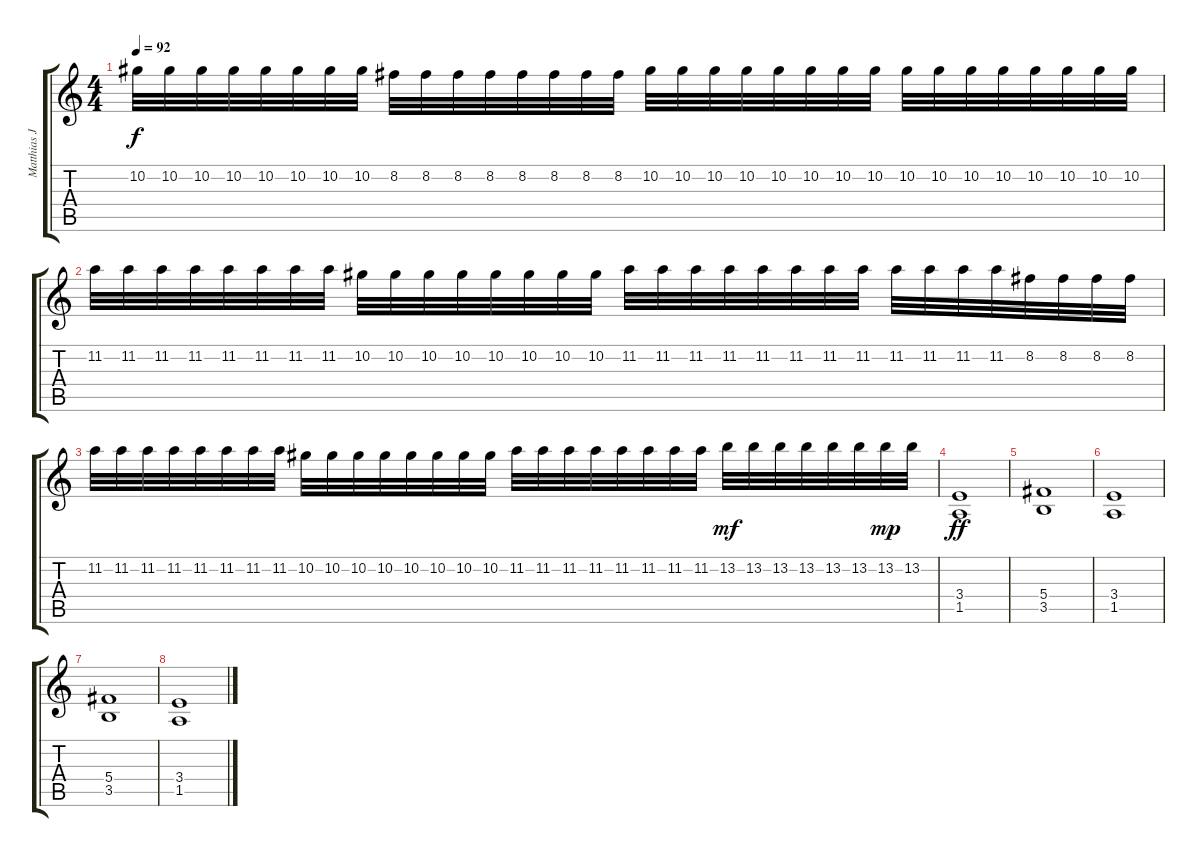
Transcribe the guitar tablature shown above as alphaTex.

\track ("Matthias Jabs" "Matthias J") {instrument electricguitarjazz}
\staff {score tabs}
\tuning (Eb4 Bb3 Gb3 Db3 Ab2 Eb2) {hide}
\ts (4 4)
\tempo 92
\clef g2
\ks c
10.2.32{dy f} 10.2.32 10.2.32 10.2.32 10.2.32 10.2.32 10.2.32 10.2.32 8.2.32 8.2.32 8.2.32 8.2.32 8.2.32 8.2.32 8.2.32 8.2.32 10.2.32 10.2.32 10.2.32 10.2.32 10.2.32 10.2.32 10.2.32 10.2.32 10.2.32 10.2.32 10.2.32 10.2.32 10.2.32 10.2.32 10.2.32 10.2.32 |
11.2.32 11.2.32 11.2.32 11.2.32 11.2.32 11.2.32 11.2.32 11.2.32 10.2.32 10.2.32 10.2.32 10.2.32 10.2.32 10.2.32 10.2.32 10.2.32 11.2.32 11.2.32 11.2.32 11.2.32 11.2.32 11.2.32 11.2.32 11.2.32 11.2.32 11.2.32 11.2.32 11.2.32 8.2.32 8.2.32 8.2.32 8.2.32 |
11.2.32 11.2.32 11.2.32 11.2.32 11.2.32 11.2.32 11.2.32 11.2.32 10.2.32 10.2.32 10.2.32 10.2.32 10.2.32 10.2.32 10.2.32 10.2.32 11.2.32 11.2.32 11.2.32 11.2.32 11.2.32 11.2.32 11.2.32 11.2.32 13.2.32{dy mf} 13.2.32 13.2.32 13.2.32 13.2.32 13.2.32 13.2.32{dy mp} 13.2.32 |
(3.4 1.5).1{dy ff} |
(5.4 3.5).1 |
(3.4 1.5).1 |
(5.4 3.5).1 |
(3.4 1.5).1
